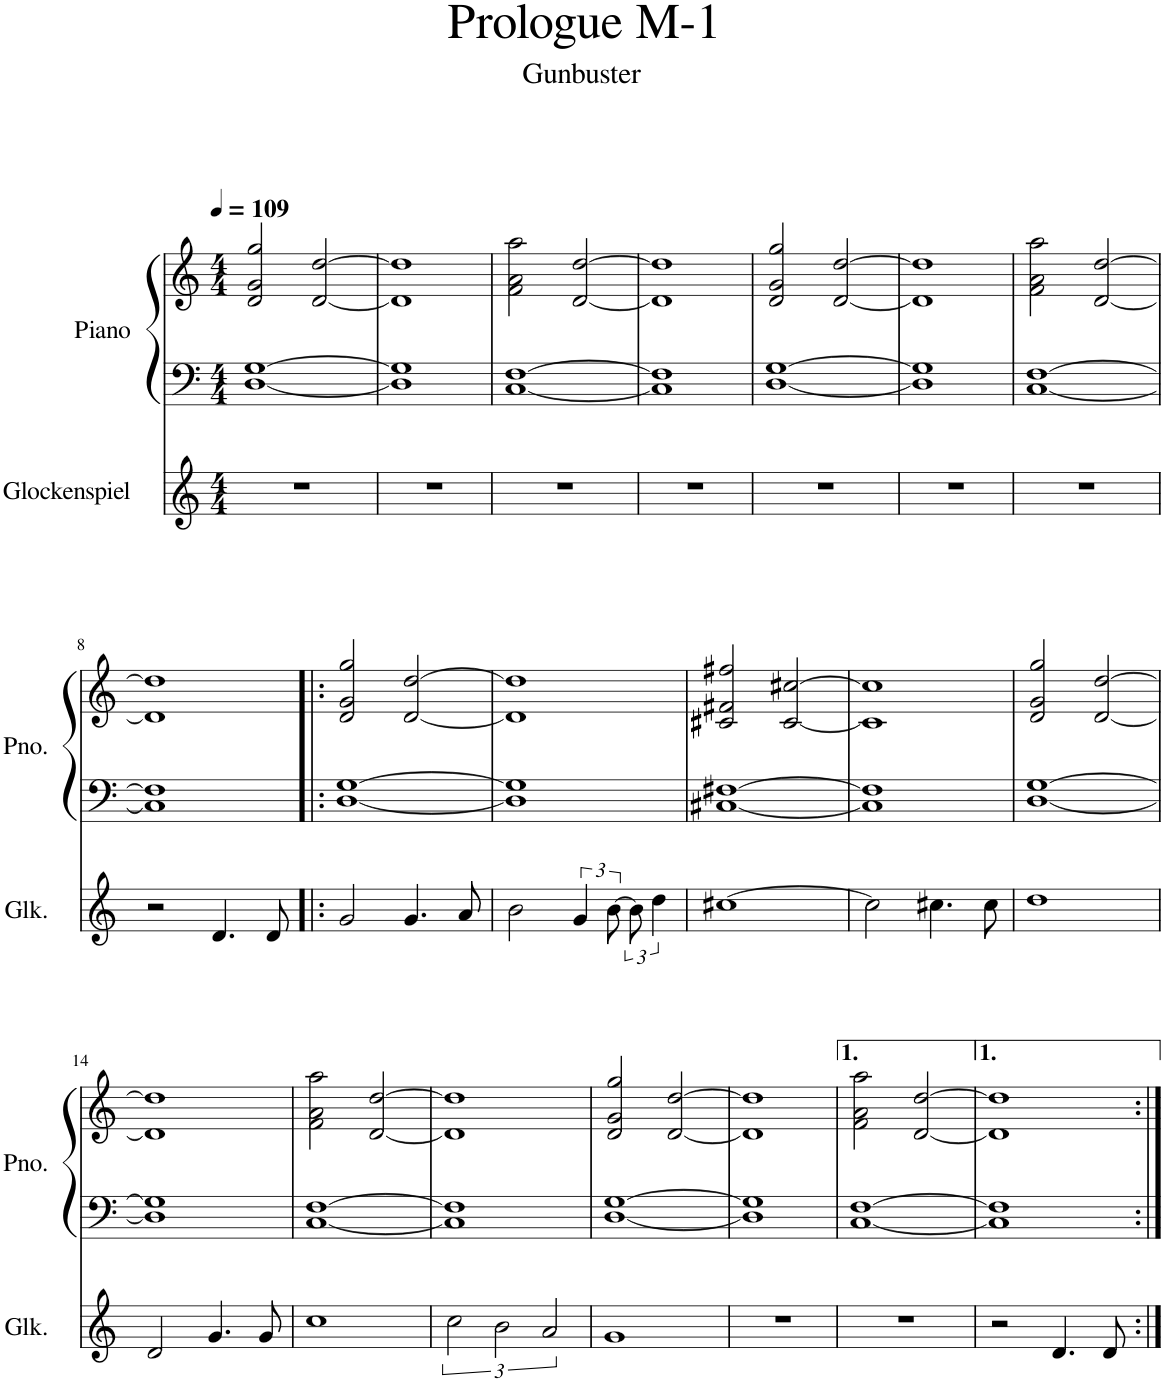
**kern	**kern	**kern
*part2	*part1	*part1
*staff3	*staff2	*staff1
*I"Glockenspiel	*I"Piano	*
*I'Glk.	*I'Pno.	*
*clefG2	*clefF4	*clefG2
*Trd-14c-24	*	*
*k[]	*k[]	*k[]
*M4/4	*M4/4	*M4/4
*MM109	*MM109	*MM109
=1	=1	=1
1r	[1D [1G	2d/ 2g/ 2gg/
.	.	[2d/ [2dd/
=2	=2	=2
1r	1D] 1G]	1d] 1dd]
=3	=3	=3
1r	[1C [1F	2f\ 2a\ 2aa\
.	.	[2d/ [2dd/
=4	=4	=4
1r	1C] 1F]	1d] 1dd]
=5	=5	=5
1r	[1D [1G	2d/ 2g/ 2gg/
.	.	[2d/ [2dd/
=6	=6	=6
1r	1D] 1G]	1d] 1dd]
=7	=7	=7
1r	[1C [1F	2f\ 2a\ 2aa\
.	.	[2d/ [2dd/
!!LO:LB:g=z
=8	=8	=8
2r	1C] 1F]	1d] 1dd]
4.d/	.	.
8d/	.	.
=9!|:	=9!|:	=9!|:
2g/	[1D [1G	2d/ 2g/ 2gg/
4.g/	.	[2d/ [2dd/
8a/	.	.
=10	=10	=10
2b\	1D] 1G]	1d] 1dd]
6g/	.	.
[12b\	.	.
12b\]	.	.
6dd\	.	.
=11	=11	=11
[1cc#X	[1C#X [1F#X	2c#X/ 2f#X/ 2ff#X/
.	.	[2c#/ [2cc#X/
=12	=12	=12
2cc#\]	1C#] 1F#]	1c#] 1cc#]
4.cc#X\	.	.
8cc#\	.	.
=13	=13	=13
1dd	[1D [1G	2d/ 2g/ 2gg/
.	.	[2d/ [2dd/
!!LO:LB:g=z
=14	=14	=14
2d/	1D] 1G]	1d] 1dd]
4.g/	.	.
8g/	.	.
=15	=15	=15
1cc	[1C [1F	2f\ 2a\ 2aa\
.	.	[2d/ [2dd/
=16	=16	=16
3cc\	1C] 1F]	1d] 1dd]
3b\	.	.
3a/	.	.
=17	=17	=17
1g	[1D [1G	2d/ 2g/ 2gg/
.	.	[2d/ [2dd/
=18	=18	=18
1r	1D] 1G]	1d] 1dd]
=19	=19	=19
1r	[1C [1F	2f\ 2a\ 2aa\
.	.	[2d/ [2dd/
=20	=20	=20
2r	1C] 1F]	1d] 1dd]
4.d/	.	.
8d/	.	.
=:|!	=:|!	=:|!
*-	*-	*-
